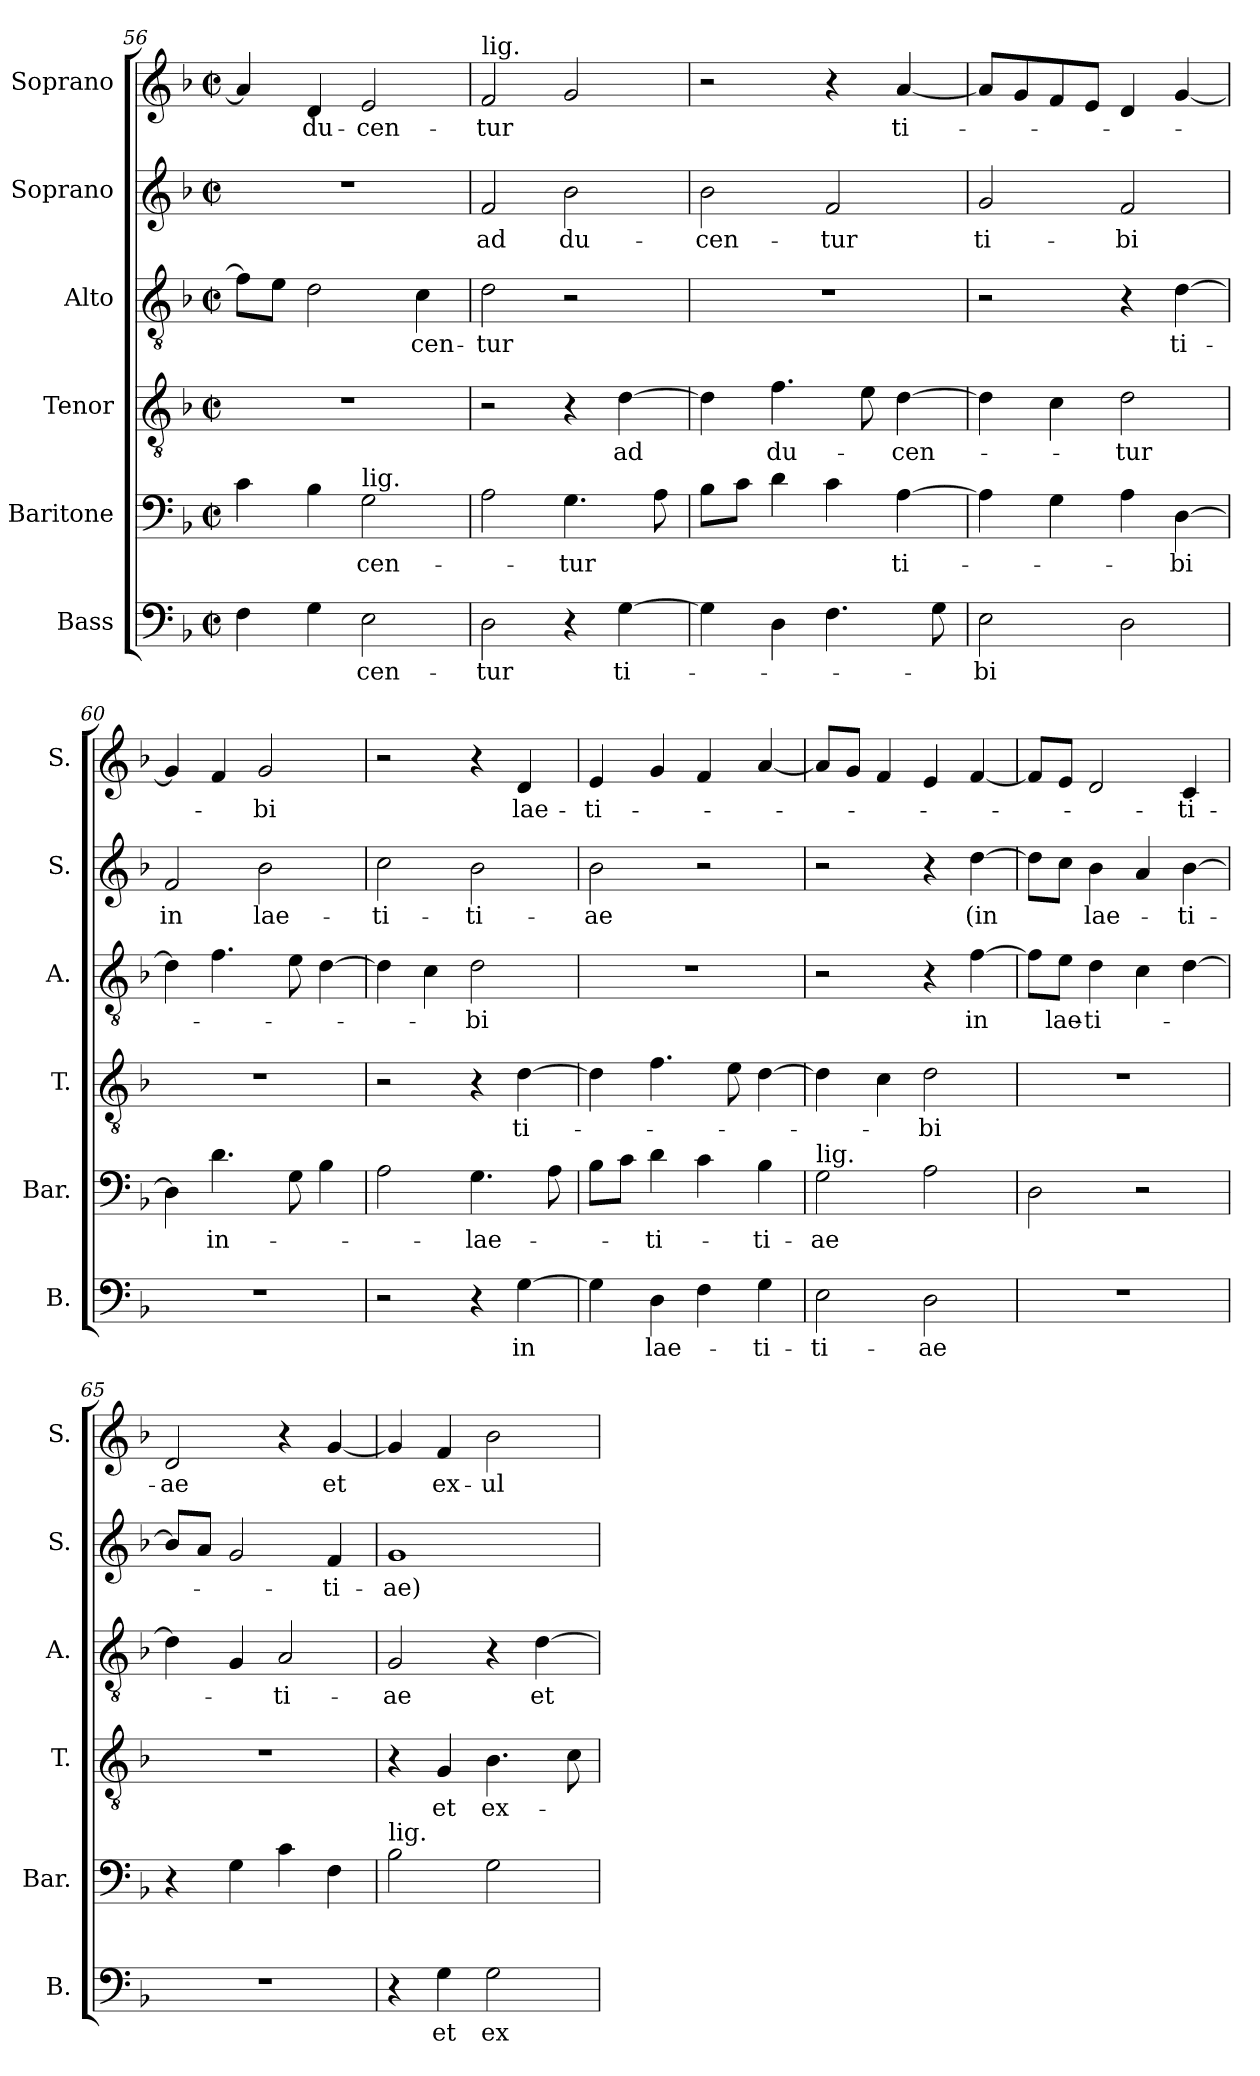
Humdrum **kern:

**kern	**text	**kern	**text	**kern	**text	**kern	**text	**kern	**text	**kern	**text
*part6	*part6	*part5	*part5	*part4	*part4	*part3	*part3	*part2	*part2	*part1	*part1
*staff6	*staff6	*staff5	*staff5	*staff4	*staff4	*staff3	*staff3	*staff2	*staff2	*staff1	*staff1
*I"Bass	*	*I"Baritone	*	*I"Tenor	*	*I"Alto	*	*I"Soprano	*	*I"Soprano	*
*I'B.	*	*I'Bar.	*	*I'T.	*	*I'A.	*	*I'S.	*	*I'S.	*
*clefF4	*	*clefF4	*	*clefGv2	*	*clefGv2	*	*clefG2	*	*clefG2	*
*k[b-]	*	*k[b-]	*	*k[b-]	*	*k[b-]	*	*k[b-]	*	*k[b-]	*
*M2/2	*	*M2/2	*	*M2/2	*	*M2/2	*	*M2/2	*	*M2/2	*
*met(c|)	*	*met(c|)	*	*met(c|)	*	*met(c|)	*	*met(c|)	*	*met(c|)	*
=56	=56	=56	=56	=56	=56	=56	=56	=56	=56	=56	=56
4F\	.	4c\	.	1r	.	8f\L]	.	1r	.	4a/]	.
.	.	.	.	.	.	8e\J	.	.	.	.	.
!	!	!	!	!	!	!	!	!	!	!	!LO:LY:b
4G\	.	4B-\	.	.	.	2d\	.	.	.	4d/	du-
!	!	!LO:TX:a:t=lig.	!	!	!	!	!	!	!	!	!
!	!LO:LY:b	!	!LO:LY:b	!	!	!	!	!	!	!	!LO:LY:b
2E\	-cen-	2G\	-cen-	.	.	.	.	.	.	2e/	-cen-
!	!	!	!	!	!	!	!LO:LY:b	!	!	!	!
.	.	.	.	.	.	4c\	-cen-	.	.	.	.
=57	=57	=57	=57	=57	=57	=57	=57	=57	=57	=57	=57
!	!	!	!	!	!	!	!	!	!	!LO:TX:a:t=lig.	!
!	!LO:LY:b	!	!	!	!	!	!LO:LY:b	!	!LO:LY:b	!	!LO:LY:b
2D\	-tur	2A\	.	2r	.	2d\	-tur	2f/	ad	2f/	-tur
!	!	!	!LO:LY:b	!	!	!	!	!	!LO:LY:b	!	!
4r	.	4.G\	-tur	4r	.	2r	.	2b-\	du-	2g/	.
!	!LO:LY:b	!	!	!	!LO:LY:b	!	!	!	!	!	!
[4G\	ti-	.	.	[4d\	ad	.	.	.	.	.	.
.	.	8A\	.	.	.	.	.	.	.	.	.
=58	=58	=58	=58	=58	=58	=58	=58	=58	=58	=58	=58
!	!	!	!	!	!	!	!	!	!LO:LY:b	!	!
4G\]	.	8B-\L	.	4d\]	.	1r	.	2b-\	-cen-	2r	.
.	.	8c\J	.	.	.	.	.	.	.	.	.
!	!	!	!	!	!LO:LY:b	!	!	!	!	!	!
4D\	.	4d\	.	4.f\	du-	.	.	.	.	.	.
!	!	!	!	!	!	!	!	!	!LO:LY:b	!	!
4.F\	.	4c\	.	.	.	.	.	2f/	-tur	4r	.
.	.	.	.	8e\	.	.	.	.	.	.	.
!	!	!	!LO:LY:b	!	!LO:LY:b	!	!	!	!	!	!LO:LY:b
.	.	[4A\	ti-	[4d\	-cen-	.	.	.	.	[4a/	ti-
8G\	.	.	.	.	.	.	.	.	.	.	.
=59	=59	=59	=59	=59	=59	=59	=59	=59	=59	=59	=59
!	!LO:LY:b	!	!	!	!	!	!	!	!LO:LY:b	!	!
2E\	-bi	4A\]	.	4d\]	.	2r	.	2g/	ti-	8a/L]	.
.	.	.	.	.	.	.	.	.	.	8g/	.
.	.	4G\	.	4c\	.	.	.	.	.	8f/	.
.	.	.	.	.	.	.	.	.	.	8e/J	.
!	!	!	!	!	!LO:LY:b	!	!	!	!LO:LY:b	!	!
2D\	.	4A\	.	2d\	-tur	4r	.	2f/	-bi	4d/	.
!	!	!	!LO:LY:b	!	!	!	!LO:LY:b	!	!	!	!
.	.	[4D\	-bi	.	.	[4d\	ti-	.	.	[4g/	.
=60	=60	=60	=60	=60	=60	=60	=60	=60	=60	=60	=60
!	!	!	!	!	!	!	!	!	!LO:LY:b	!	!
1r	.	4D\]	.	1r	.	4d\]	.	2f/	in	4g/]	.
!	!	!	!LO:LY:b	!	!	!	!	!	!	!	!
.	.	4.d\	in-	.	.	4.f\	.	.	.	4f/	.
!	!	!	!	!	!	!	!	!	!LO:LY:b	!	!LO:LY:b
.	.	.	.	.	.	.	.	2b-\	lae-	2g/	-bi
.	.	8G\	.	.	.	8e\	.	.	.	.	.
.	.	4B-\	.	.	.	[4d\	.	.	.	.	.
=61	=61	=61	=61	=61	=61	=61	=61	=61	=61	=61	=61
!	!	!	!	!	!	!	!	!	!LO:LY:b	!	!
2r	.	2A\	.	2r	.	4d\]	.	2cc\	-ti-	2r	.
.	.	.	.	.	.	4c\	.	.	.	.	.
!	!	!	!LO:LY:b	!	!	!	!LO:LY:b	!	!LO:LY:b	!	!
4r	.	4.G\	-lae-	4r	.	2d\	-bi	2b-\	-ti-	4r	.
!	!LO:LY:b	!	!	!	!LO:LY:b	!	!	!	!	!	!LO:LY:b
[4G\	-in	.	.	[4d\	ti-	.	.	.	.	4d/	lae-
.	.	8A\	.	.	.	.	.	.	.	.	.
=62	=62	=62	=62	=62	=62	=62	=62	=62	=62	=62	=62
!	!	!	!	!	!	!	!	!	!LO:LY:b	!	!LO:LY:b
4G\]	.	8B-\L	.	4d\]	.	1r	.	2b-\	-ae	4e/	-ti-
.	.	8c\J	.	.	.	.	.	.	.	.	.
!	!LO:LY:b	!	!LO:LY:b	!	!	!	!	!	!	!	!
4D\	lae-	4d\	-ti-	4.f\	.	.	.	.	.	4g/	.
4F\	.	4c\	.	.	.	.	.	2r	.	4f/	.
.	.	.	.	8e\	.	.	.	.	.	.	.
!	!LO:LY:b	!	!LO:LY:b	!	!	!	!	!	!	!	!
4G\	-ti-	4B-\	-ti-	[4d\	.	.	.	.	.	[4a/	.
=63	=63	=63	=63	=63	=63	=63	=63	=63	=63	=63	=63
!	!	!LO:TX:a:t=lig.	!	!	!	!	!	!	!	!	!
!	!LO:LY:b	!	!LO:LY:b	!	!	!	!	!	!	!	!
2E\	-ti-	2G\	-ae	4d\]	.	2r	.	2r	.	8a/L]	.
.	.	.	.	.	.	.	.	.	.	8g/J	.
.	.	.	.	4c\	.	.	.	.	.	4f/	.
!	!LO:LY:b	!	!	!	!LO:LY:b	!	!	!	!	!	!
2D\	-ae	2A\	.	2d\	-bi	4r	.	4r	.	4e/	.
!	!	!	!	!	!	!	!LO:LY:b	!	!LO:LY:b	!	!
.	.	.	.	.	.	[4f\	-in	[4dd\	-(in	[4f/	.
=64	=64	=64	=64	=64	=64	=64	=64	=64	=64	=64	=64
1r	.	2D\	.	1r	.	8f\L]	.	8dd\L]	.	8f/L]	.
!	!	!	!	!	!	!	!LO:LY:b	!	!	!	!
.	.	.	.	.	.	8e\J	lae-	8cc\J	.	8e/J	.
!	!	!	!	!	!	!	!LO:LY:b	!	!LO:LY:b	!	!
.	.	.	.	.	.	4d\	-ti-	4b-\	lae-	2d/	.
.	.	2r	.	.	.	4c\	.	4a/	.	.	.
!	!	!	!	!	!	!	!	!	!LO:LY:b	!	!LO:LY:b
.	.	.	.	.	.	[4d\	.	[4b-\	-ti-	4c/	-ti-
=65	=65	=65	=65	=65	=65	=65	=65	=65	=65	=65	=65
!	!	!	!	!	!	!	!	!	!	!	!LO:LY:b
1r	.	4r	.	1r	.	4d\]	.	8b-/L]	.	2d/	-ae
.	.	.	.	.	.	.	.	8a/J	.	.	.
.	.	4G\	.	.	.	4G/	.	2g/	.	.	.
!	!	!	!	!	!	!	!LO:LY:b	!	!	!	!
.	.	4c\	.	.	.	2A/	-ti-	.	.	4r	.
!	!	!	!	!	!	!	!	!	!LO:LY:b	!	!LO:LY:b
.	.	4F\	.	.	.	.	.	4f/	ti-	[4g/	-et
=66	=66	=66	=66	=66	=66	=66	=66	=66	=66	=66	=66
!	!	!LO:TX:a:t=lig.	!	!	!	!	!	!	!	!	!
!	!	!	!	!	!	!	!LO:LY:b	!	!LO:LY:b	!	!
4r	.	2B-\	.	4r	.	2G/	-ae	1g	-ae)	4g/]	.
!	!LO:LY:b	!	!	!	!LO:LY:b	!	!	!	!	!	!LO:LY:b
4G\	et	.	.	4G/	et	.	.	.	.	4f/	ex-
!	!LO:LY:b	!	!	!	!LO:LY:b	!	!	!	!	!	!LO:LY:b
2G\	ex-	2G\	.	4.B-\	ex-	4r	.	.	.	2b-\	-ul-
!	!	!	!	!	!	!	!LO:LY:b	!	!	!	!
.	.	.	.	.	.	[4d\	-et	.	.	.	.
.	.	.	.	8c\	.	.	.	.	.	.	.
=	=	=	=	=	=	=	=	=	=	=	=
*-	*-	*-	*-	*-	*-	*-	*-	*-	*-	*-	*-
